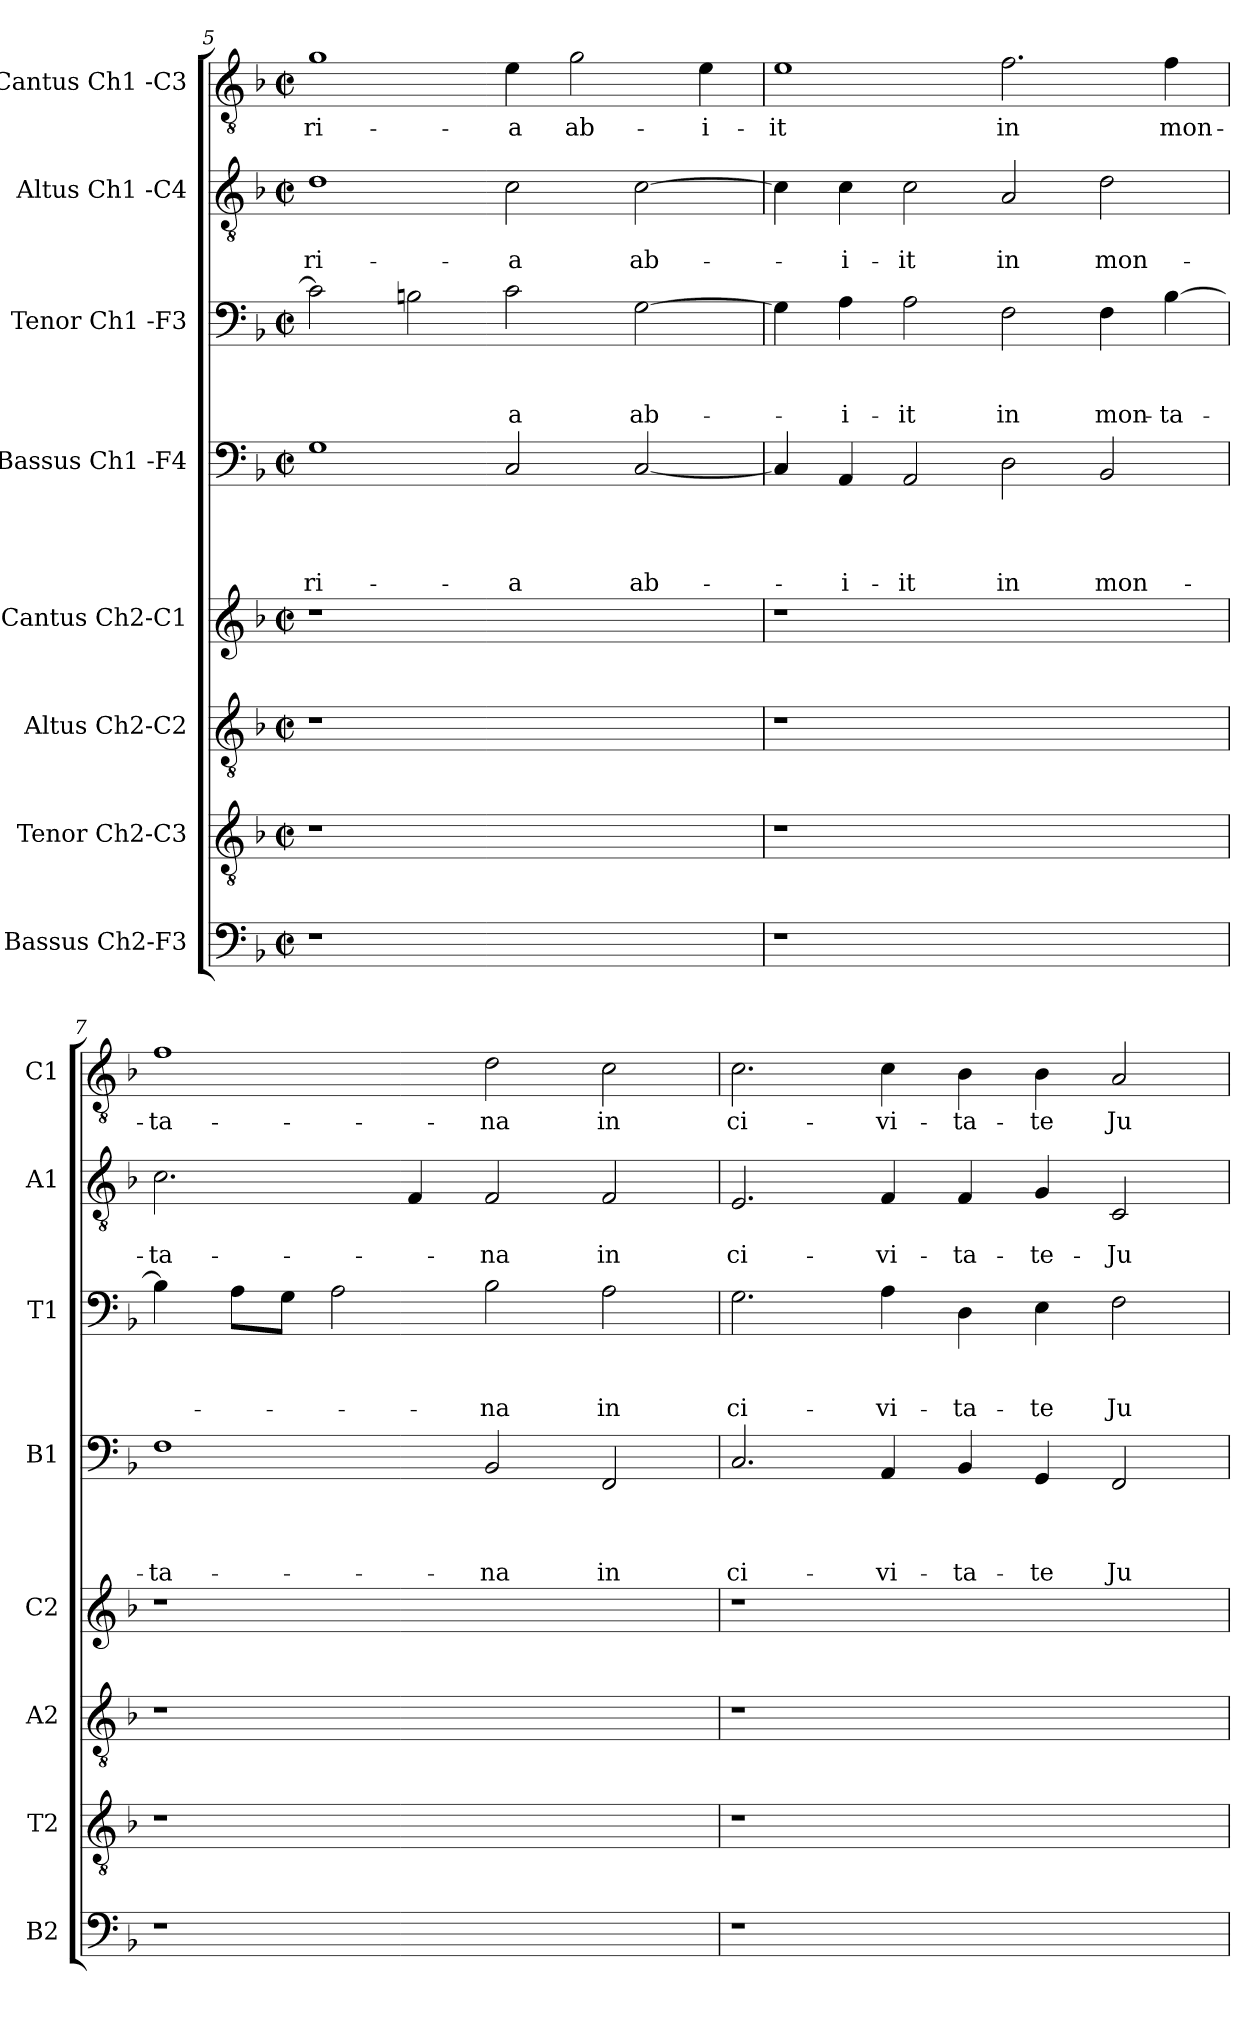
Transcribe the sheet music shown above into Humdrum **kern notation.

**kern	**kern	**kern	**kern	**kern	**text	**text	**text	**text	**kern	**text	**text	**text	**kern	**text	**text	**kern	**text
*part8	*part7	*part6	*part5	*part4	*part4	*part4	*part4	*part4	*part3	*part3	*part3	*part3	*part2	*part2	*part2	*part1	*part1
*staff8	*staff7	*staff6	*staff5	*staff4	*staff4	*staff4	*staff4	*staff4	*staff3	*staff3	*staff3	*staff3	*staff2	*staff2	*staff2	*staff1	*staff1
*I"Bassus Ch2-F3	*I"Tenor Ch2-C3	*I"Altus Ch2-C2	*I"Cantus Ch2-C1	*I"Bassus Ch1 -F4	*	*	*	*	*I"Tenor Ch1 -F3	*	*	*	*I"Altus Ch1 -C4	*	*	*I"Cantus Ch1 -C3	*
*I'B2	*I'T2	*I'A2	*I'C2	*I'B1	*	*	*	*	*I'T1	*	*	*	*I'A1	*	*	*I'C1	*
!!LO:LB:g=z
*clefF4	*clefGv2	*clefGv2	*clefG2	*clefF4	*	*	*	*	*clefF4	*	*	*	*clefGv2	*	*	*clefGv2	*
*k[b-]	*k[b-]	*k[b-]	*k[b-]	*k[b-]	*	*	*	*	*k[b-]	*	*	*	*k[b-]	*	*	*k[b-]	*
*F:	*F:	*F:	*F:	*F:	*	*	*	*	*F:	*	*	*	*F:	*	*	*F:	*
*M2/2	*M2/2	*M2/2	*M2/2	*M2/2	*	*	*	*	*M2/2	*	*	*	*M2/2	*	*	*M2/2	*
*met(c|)	*met(c|)	*met(c|)	*met(c|)	*met(c|)	*	*	*	*	*met(c|)	*	*	*	*met(c|)	*	*	*met(c|)	*
=5	=5	=5	=5	=5	=5	=5	=5	=5	=5	=5	=5	=5	=5	=5	=5	=5	=5
!	!	!	!	!	!	!	!	!LO:LY:b	!	!	!	!	!	!	!LO:LY:b	!	!LO:LY:b
1r	1r	1r	1r	1G	.	.	.	-ri-	2c\]	.	.	.	1d	.	-ri-	1g	-ri-
.	.	.	.	.	.	.	.	.	2Bn\	.	.	.	.	.	.	.	.
!	!	!	!	!	!	!	!	!LO:LY:b	!	!	!	!LO:LY:b	!	!	!LO:LY:b	!	!LO:LY:b
1ryy	1ryy	1ryy	1ryy	2C/	.	.	.	-a	2c\	.	.	-a	2c\	.	-a	4e\	-a
!	!	!	!	!	!	!	!	!	!	!	!	!	!	!	!	!	!LO:LY:b
.	.	.	.	.	.	.	.	.	.	.	.	.	.	.	.	2g\	ab-
!	!	!	!	!	!	!	!	!LO:LY:b	!	!	!	!LO:LY:b	!	!	!LO:LY:b	!	!
.	.	.	.	[<2C/	.	.	.	ab-	[>2G\	.	.	ab-	[>2c\	.	ab-	.	.
!	!	!	!	!	!	!	!	!	!	!	!	!	!	!	!	!	!LO:LY:b
.	.	.	.	.	.	.	.	.	.	.	.	.	.	.	.	4e\	-i-
=6	=6	=6	=6	=6	=6	=6	=6	=6	=6	=6	=6	=6	=6	=6	=6	=6	=6
!	!	!	!	!	!	!	!	!	!	!	!	!	!	!	!	!	!LO:LY:b
1r	1r	1r	1r	4C/]	.	.	.	.	4G\]	.	.	.	4c\]	.	.	1e	-it
!	!	!	!	!	!	!	!	!LO:LY:b	!	!	!	!LO:LY:b	!	!	!LO:LY:b	!	!
.	.	.	.	4AA/	.	.	.	-i-	4A\	.	.	-i-	4c\	.	-i-	.	.
!	!	!	!	!	!	!	!	!LO:LY:b	!	!	!	!LO:LY:b	!	!	!LO:LY:b	!	!
.	.	.	.	2AA/	.	.	.	-it	2A\	.	.	-it	2c\	.	-it	.	.
!	!	!	!	!	!	!	!	!LO:LY:b	!	!	!	!LO:LY:b	!	!	!LO:LY:b	!	!LO:LY:b
1ryy	1ryy	1ryy	1ryy	2D\	.	.	.	in	2F\	.	.	in	2A/	.	in	2.f\	in
!	!	!	!	!	!	!	!	!LO:LY:b	!	!	!	!LO:LY:b	!	!	!LO:LY:b	!	!
.	.	.	.	2BB-/	.	.	.	mon-	4F\	.	.	mon-	2d\	.	mon-	.	.
!	!	!	!	!	!	!	!	!	!	!	!	!LO:LY:b:rj	!	!	!	!	!LO:LY:b
.	.	.	.	.	.	.	.	.	[>4B-\	.	.	-ta-	.	.	.	4f\	mon-
=7	=7	=7	=7	=7	=7	=7	=7	=7	=7	=7	=7	=7	=7	=7	=7	=7	=7
!	!	!	!	!	!	!	!	!LO:LY:b	!	!	!	!	!	!	!LO:LY:b	!	!LO:LY:b
1r	1r	1r	1r	1F	.	.	.	-ta-	4B-\]	.	.	.	2.c\	.	-ta-	1f	-ta-
.	.	.	.	.	.	.	.	.	8A\L	.	.	.	.	.	.	.	.
.	.	.	.	.	.	.	.	.	8G\J	.	.	.	.	.	.	.	.
.	.	.	.	.	.	.	.	.	2A\	.	.	.	.	.	.	.	.
.	.	.	.	.	.	.	.	.	.	.	.	.	4F/	.	.	.	.
!	!	!	!	!	!	!	!	!LO:LY:b	!	!	!	!LO:LY:b	!	!	!LO:LY:b	!	!LO:LY:b
1ryy	1ryy	1ryy	1ryy	2BB-/	.	.	.	-na	2B-\	.	.	-na	2F/	.	-na	2d\	-na
!	!	!	!	!	!	!	!	!LO:LY:b	!	!	!	!LO:LY:b	!	!	!LO:LY:b	!	!LO:LY:b
.	.	.	.	2FF/	.	.	.	in	2A\	.	.	in	2F/	.	in	2c\	in
=8	=8	=8	=8	=8	=8	=8	=8	=8	=8	=8	=8	=8	=8	=8	=8	=8	=8
!	!	!	!	!	!	!	!	!LO:LY:b	!	!	!	!LO:LY:b	!	!	!LO:LY:b	!	!LO:LY:b
1r	1r	1r	1r	2.C/	.	.	.	ci-	2.G\	.	.	ci-	2.E/	.	ci-	2.c\	ci-
!	!	!	!	!	!	!	!	!LO:LY:b	!	!	!	!LO:LY:b	!	!	!LO:LY:b	!	!LO:LY:b
.	.	.	.	4AA/	.	.	.	-vi-	4A\	.	.	-vi-	4F/	.	-vi-	4c\	-vi-
!	!	!	!	!	!	!	!	!LO:LY:b	!	!	!	!LO:LY:b	!	!	!LO:LY:b	!	!LO:LY:b
1ryy	1ryy	1ryy	1ryy	4BB-/	.	.	.	-ta-	4D\	.	.	-ta-	4F/	.	-ta-	4B-\	-ta-
!	!	!	!	!	!	!	!	!LO:LY:b:rj	!	!	!	!LO:LY:b:rj	!	!	!LO:LY:b:rj	!	!LO:LY:b:rj
.	.	.	.	4GG/	.	.	.	-te	4E\	.	.	-te	4G/	.	-te-	4B-\	-te
!	!	!	!	!	!	!	!	!LO:LY:b	!	!	!	!LO:LY:b	!	!	!LO:LY:b	!	!LO:LY:b
.	.	.	.	2FF/	.	.	.	Ju-	2F\	.	.	Ju-	2C/	.	-Ju-	2A/	Ju-
=	=	=	=	=	=	=	=	=	=	=	=	=	=	=	=	=	=
*-	*-	*-	*-	*-	*-	*-	*-	*-	*-	*-	*-	*-	*-	*-	*-	*-	*-
